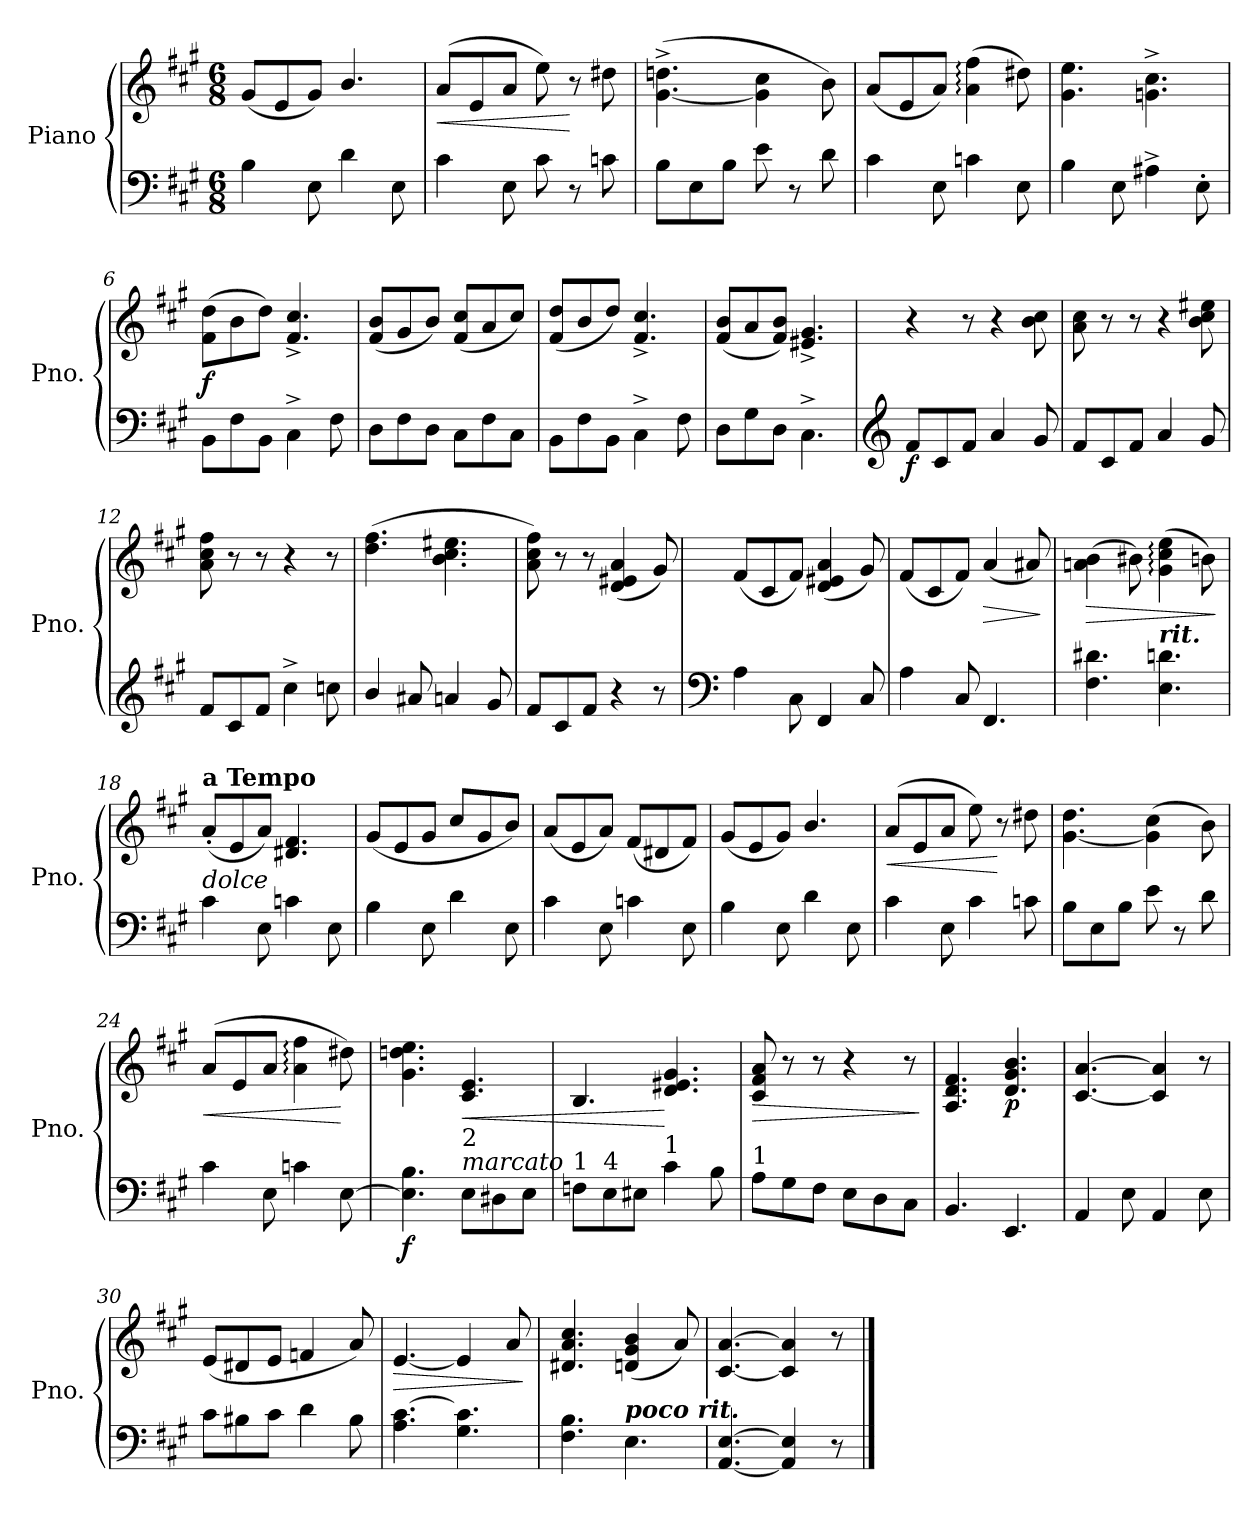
**kern	**kern	**dynam
*part1	*part1	*part1
*staff2	*staff1	*staff1/2
*I"Piano	*	*
*I'Pno.	*	*
*clefF4	*clefG2	*
*k[f#c#g#]	*k[f#c#g#]	*
*M6/8	*M6/8	*
=1	=1	=1
4B\	(8g#/L	.
.	8e/	.
8E\	8g#/J)	.
4d\	4.b/	.
8E\	.	.
=2	=2	=2
!	!	!LO:HP:b
4c#\	(8a/L	<
.	8e/	.
8E\	8a/J	.
8c#\	8ee\)	.
8r	8r	[
8cn\	8dd#X\	.
=3	=3	=3
8B\L	([4.g#\^ 4.ddn\^	.
8E\	.	.
8B\J	.	.
8e\	4g#\] 4cc#\	.
8r	.	.
8d\	8b\)	.
=4	=4	=4
4c#\	(8a/L	.
.	8e/	.
8E\	8a/J)	.
4cn\	(4a\: 4ff#\:	.
8E\	8dd#X\)	.
=5	=5	=5
4B\	4.g#\ 4.ee\	.
8E\	.	.
4A#X^\	4.gn\^ 4.cc#\^	.
8E'\	.	.
=6	=6	=6
!	!	!LO:DY:b
8BB\L	(8f#\ 8dd\L	f
8F#\	8b\	.
8BB\J	8dd\J)	.
4C#^\	4.f#/^ 4.cc#/^	.
8F#\	.	.
!!LO:LB:g=z
=7	=7	=7
8D\L	(8f#/ 8b/L	.
8F#\	8g#/	.
8D\J	8b/J)	.
8C#\L	(8f#/ 8cc#/L	.
8F#\	8a/	.
8C#\J	8cc#/J)	.
=8	=8	=8
8BB\L	(8f#/ 8dd/L	.
8F#\	8b/	.
8BB\J	8dd/J)	.
4C#^\	4.f#/^ 4.cc#/^	.
8F#\	.	.
=9	=9	=9
8D\L	(8f#/ 8b/L	.
8G#\	8a/	.
8D\J	8f#/ 8b/J)	.
4.C#^\	4.e#X/^ 4.g#/^	.
=10	=10	=10
*clefG2	*	*
!	!	!LO:DY:b=2
8f#/L	4r	f
8c#/	.	.
8f#/J	8r	.
4a/	4r	.
8g#/	8b\ 8cc#\	.
=11	=11	=11
8f#/L	8a\ 8cc#\	.
8c#/	8r	.
8f#/J	8r	.
4a/	4r	.
8g#/	8b\ 8cc#\ 8ee#X\	.
=12	=12	=12
8f#/L	8a\ 8cc#\ 8ff#\	.
8c#/	8r	.
8f#/J	8r	.
4cc#^\	4r	.
8ccn\	8r	.
!!LO:LB:g=z
=13	=13	=13
4b/	(4.dd\ 4.ff#\	.
8a#X/	.	.
4an/	4.b\ 4.cc#\ 4.ee#X\	.
8g#/	.	.
=14	=14	=14
8f#/L	8a\ 8cc#\ 8ff#\)	.
8c#/	8r	.
8f#/J	8r	.
4r	(4d/ 4e#X/ 4a/	.
8r	8g#/)	.
=15	=15	=15
*clefF4	*	*
4A\	(8f#/L	.
.	8c#/	.
8C#\	8f#/J)	.
4FF#/	(4d/ 4e#X/ 4a/	.
8C#/	8g#/)	.
=16	=16	=16
4A\	(8f#/L	.
.	8c#/	.
8C#/	8f#/J)	.
!	!	!LO:HP:b
4.FF#/	(4a/	>
.	8a#X/)	.
.	.	]
=17	=17	=17
!	!	!LO:HP:b
4.F#\ 4.d#X\	(4an\ 4b\	>
.	8b#X\)	.
!LO:TX:a:Bi:t=rit.	!	!
4.E\ 4.dn\	(4g#\: 4cc#\: 4ee\:	.
.	8bn\)	.
.	.	]
=18	=18	=18
!	!LO:TX:a:B:t=a Tempo	!
!LO:TX:a:i:t=dolce	!	!
4c#\	(8a'/L	.
.	8e/	.
8E\	8a/J)	.
4cn\	4.d#X/ 4.f#/	.
8E\	.	.
!!LO:LB:g=z
=19	=19	=19
4B\	(8g#/L	.
.	8e/	.
8E\	8g#/J	.
4d\	8cc#/L	.
.	8g#/	.
8E\	8b/J)	.
=20	=20	=20
4c#\	(8a/L	.
.	8e/	.
8E\	8a/J)	.
4cn\	(8f#/L	.
.	8d#X/	.
8E\	8f#/J)	.
=21	=21	=21
4B\	(8g#/L	.
.	8e/	.
8E\	8g#/J)	.
4d\	4.b/	.
8E\	.	.
=22	=22	=22
!	!	!LO:HP:b
4c#\	(8a/L	<
.	8e/	.
8E\	8a/J	.
4c#\	8ee\)	.
.	8r	[
8cn\	8dd#X\	.
=23	=23	=23
8B\L	[4.g#\ 4.dd\	.
8E\	.	.
8B\J	.	.
8e\	(4g#\] 4cc#\	.
8r	.	.
8d\	8b\)	.
=24	=24	=24
!	!	!LO:HP:b
4c#\	(8a/L	<
.	8e/	.
8E\	8a/J	.
4cn\	4a\: 4ff#\:	.
[8E\	8dd#X\)	[
!!LO:LB:g=z
=25	=25	=25
!	!	!LO:DY:b=2
4.E\] 4.B\	4.g#\ 4.ddn\ 4.ee\	f
!LO:TX:a:i:t=marcato	!	!
!LO:TX:a:t=2	!	!
!	!	!LO:HP:b
8E\L	4.c#/ 4.e/	<
8D#X\	.	.
8E\J	.	.
=26	=26	=26
!LO:TX:a:t=1	!	!
8Fn\L	4.B/	.
!LO:TX:a:t=4	!	!
8E\	.	.
8E#X\J	.	.
!LO:TX:a:t=1	!	!
4c#\	4.d/ 4.e#X/ 4.g#/	[
8B\	.	.
=27	=27	=27
!LO:TX:a:t=1	!	!
!	!	!LO:HP:b
8A\L	8c#/ 8f#/ 8a/	>
8G#\	8r	.
8F#\J	8r	.
8E\L	4r	.
8D\	.	.
8C#\J	8r	.
.	.	]
=28	=28	=28
4.BB/	4.A/ 4.d/ 4.f#/	.
!	!	!LO:DY:b
4.EE/	4.d/ 4.g#/ 4.b/	p
=29	=29	=29
4AA/	[4.c#/ [4.a/	.
8E\	.	.
4AA/	4c#/] 4a/]	.
8E\	8r	.
=30	=30	=30
8c#\L	(8e/L	.
8B#X\	8d#X/	.
8c#\J	8e/J	.
4d\	4fn/	.
8B#\	8a/)	.
=31	=31	=31
!	!	!LO:HP:b
4.A\ [4.c#\	[4.e/	>
4.G#\ 4.c#\]	4e/]	.
.	8a/	.
.	.	]
!!LO:PB:g=z
=32	=32	=32
4.F#\ 4.B\	4.d#X/ 4.a/ 4.cc#/	.
!LO:TX:a:Bi:t=poco rit.	!	!
4.E\	(4dn/ 4g#/ 4b/	.
.	8a/)	.
=33	=33	=33
[4.AA/ [4.E/	[4.c#/ [4.a/	.
4AA/] 4E/]	4c#/] 4a/]	.
8r	8r	.
==	==	==
*-	*-	*-
